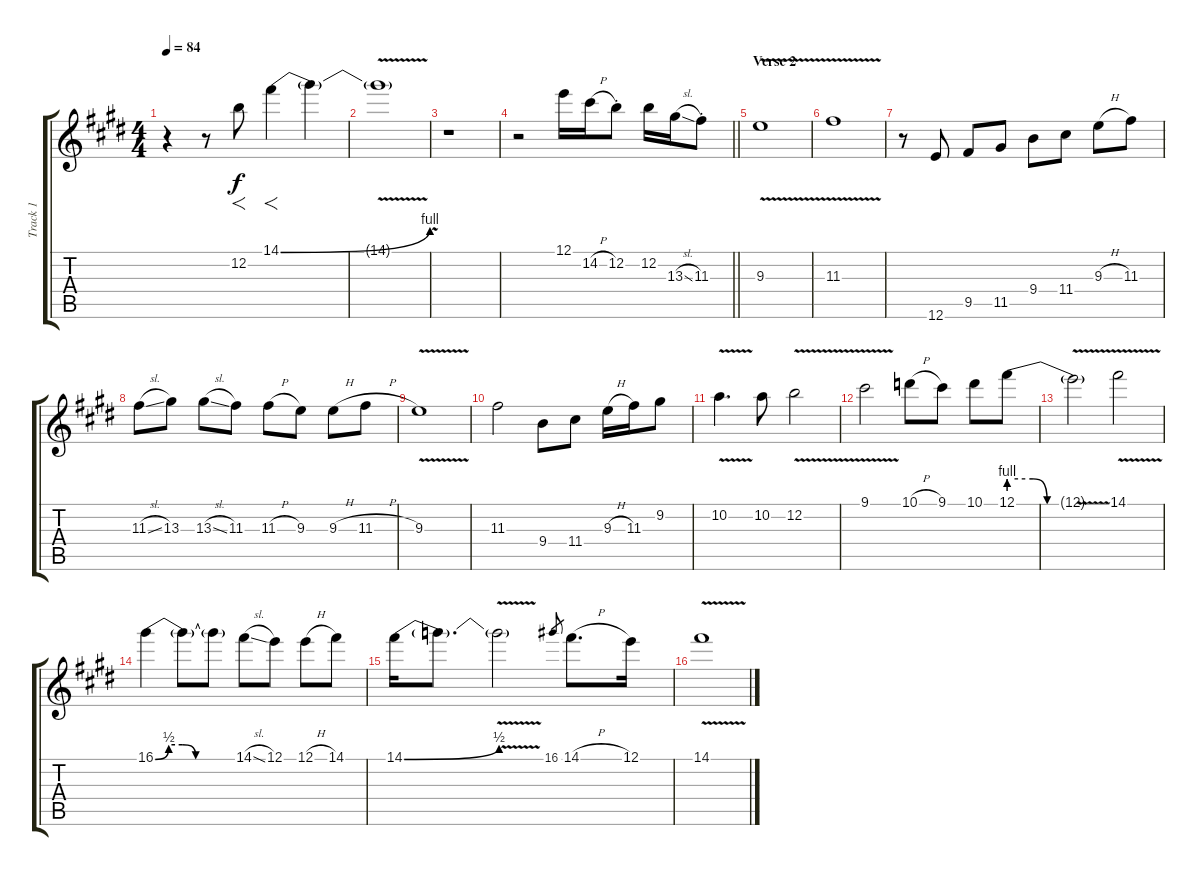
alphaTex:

\track ("Track 1" "Track 1") {instrument electricguitarclean}
\staff {score tabs}
\tuning (E4 B3 G3 D3 A2 E2) {hide}
\ts (4 4)
\tempo 84
\clef g2
\ks e
r.4{dy f} r.8 12.2.8{f} 14.1{be (bend 0 0 60 4)}.4{f} 14.1{t}.4 |
14.1{v t}.1 |
r.1 |
\barLineRight lightlight
r.2 12.1.16 14.2{h}.16 12.2{st}.8 12.2.16 13.3{sl}.16 11.3{st}.8 |
\section ("" "Verse 2")
9.3{v}.1 |
11.3{v}.1 |
r.8 12.6.8 9.5.8 11.5.8 9.4.8 11.4.8 9.3{h}.8 11.3.8 |
11.3{sl}.8 13.3.8 13.3{sl}.8 11.3.8 11.3{h}.8 9.3.8 9.3{h}.8 11.3{h}.8 |
9.3{v}.1 |
11.3.2 9.4.8 11.4.8 9.3{h}.16 11.3.16 9.2.8 |
10.2{v}.4{d} 10.2.8 12.2{v}.2 |
9.1{v}.2 10.1{h}.8 9.1.8 10.1.8 12.1{be (custom 0 4 15 4 22 4 35 0 60 0)}.8 |
12.1{v t}.2 14.1{v}.2 |
16.1{be (custom 0 0 10 2 20 2 30 0 60 0)}.4 16.1{t}.8 16.1{t}.8 14.1{sl}.8 12.1.8 12.1{h}.8 14.1.8 |
14.1{be (bend 0 0 60 2)}.16 14.1{t}.8{d} 14.1{v t}.2 16.1.8{gr} 14.1{h}.8{d} 12.1.16 |
14.1{v}.1
